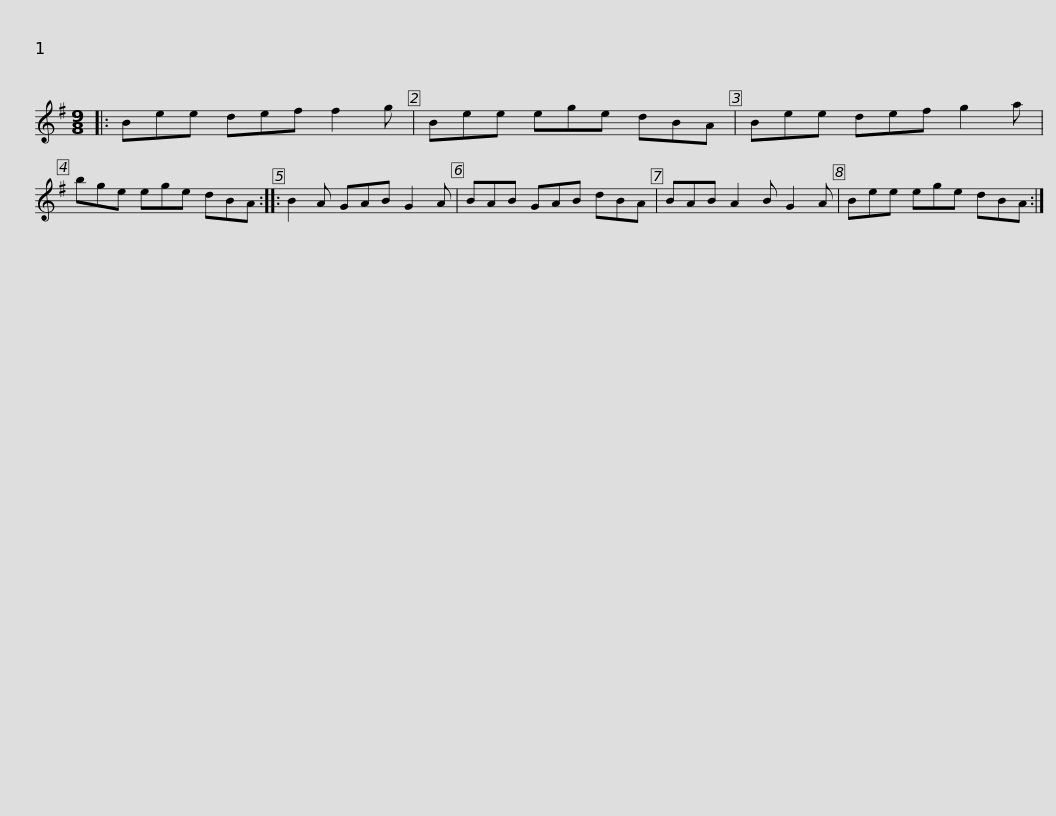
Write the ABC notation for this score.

X:1
L:1/8
M:9/8
I:linebreak $
K:G
V:1 treble
V:1
|: Bee def f2 g | Bee ege dBA | Bee def g2 a | bge ege dBA :: B2 A GAB G2 A |$ %5
 BAB GAB dBA | BAB A2 B G2 A | Bee ege dBA :| %8
